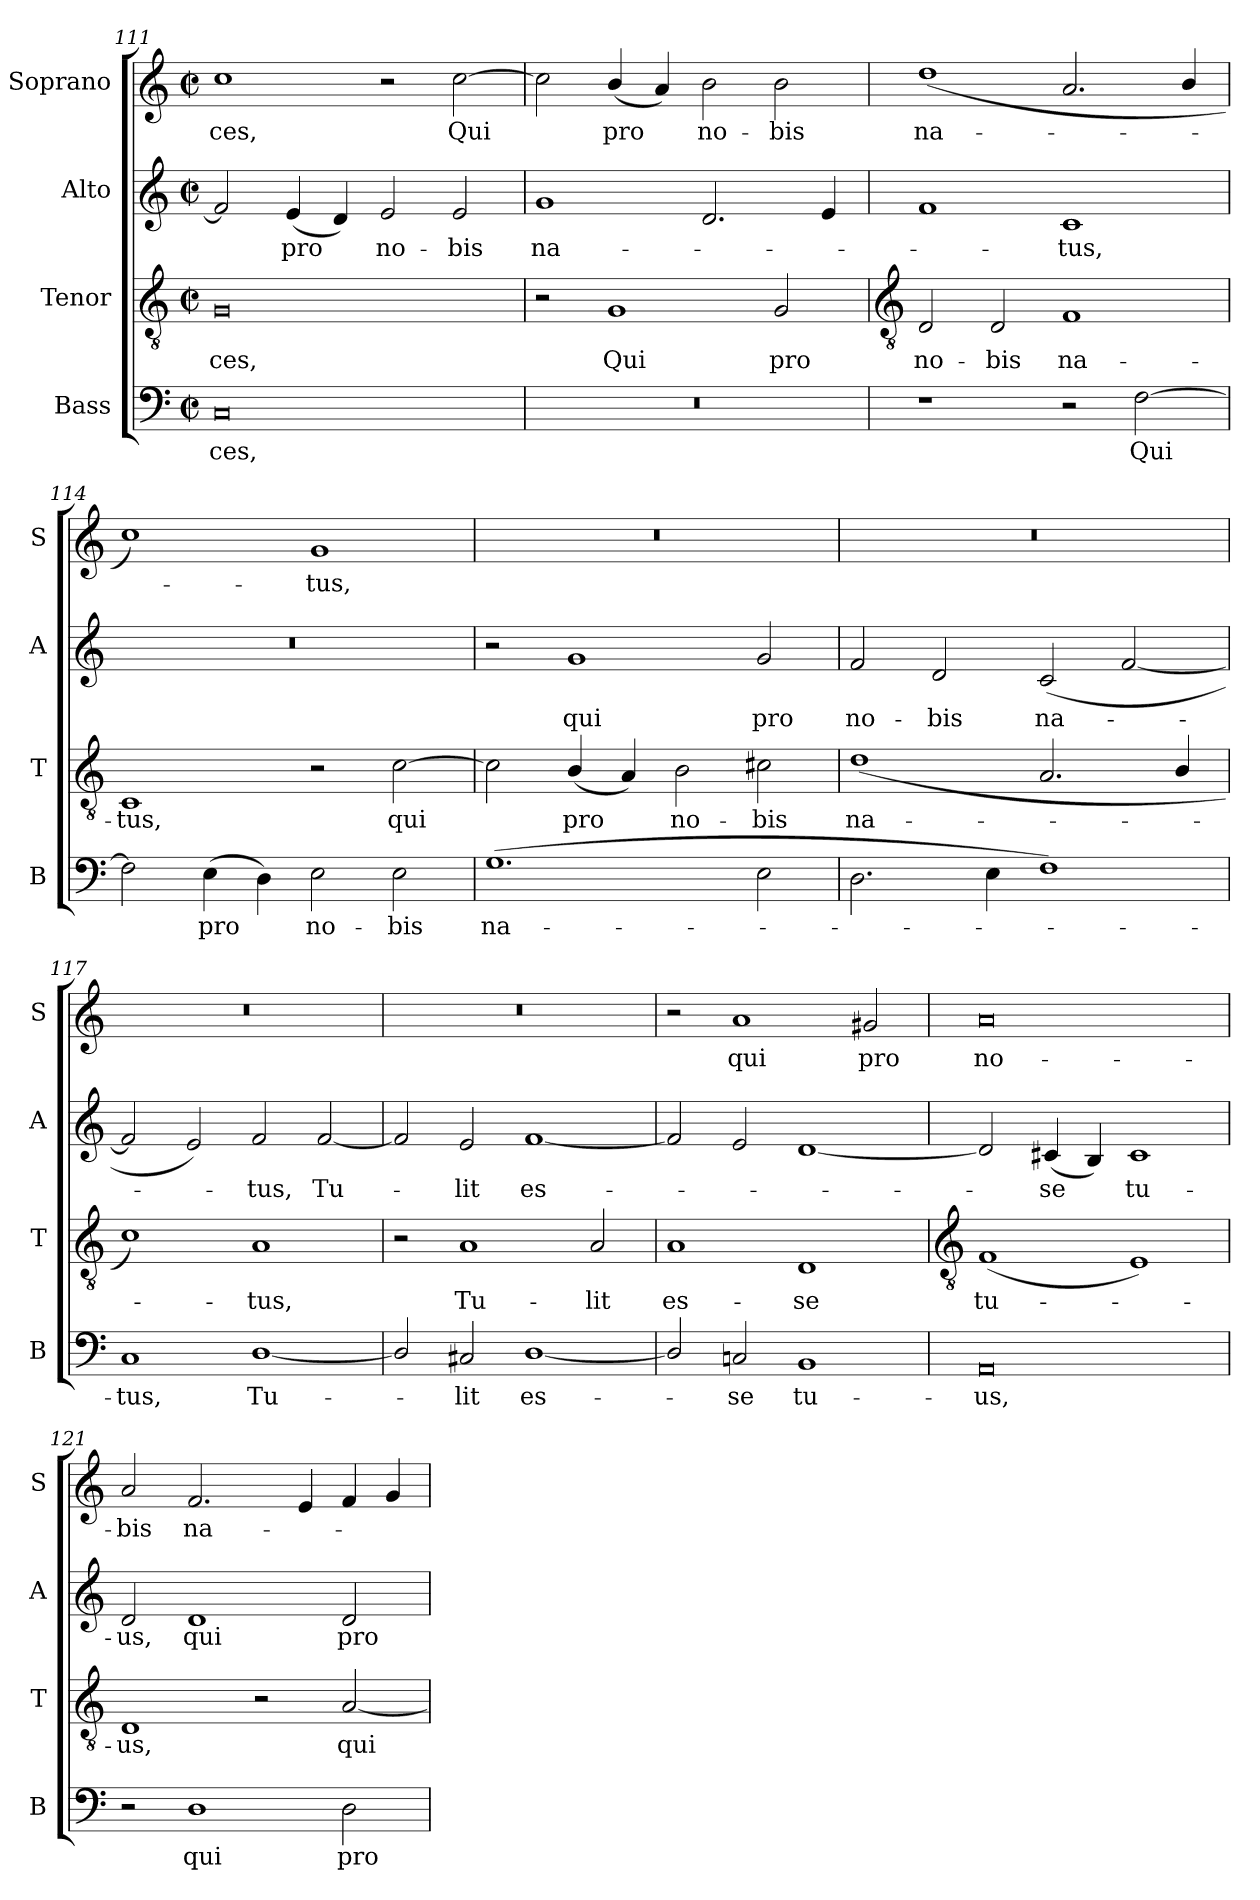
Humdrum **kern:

**kern	**text	**kern	**text	**kern	**text	**kern	**text
*part4	*part4	*part3	*part3	*part2	*part2	*part1	*part1
*staff4	*staff4	*staff3	*staff3	*staff2	*staff2	*staff1	*staff1
*I"Bass	*	*I"Tenor	*	*I"Alto	*	*I"Soprano	*
*I'B	*	*I'T	*	*I'A	*	*I'S	*
*clefF4	*	*clefGv2	*	*clefG2	*	*clefG2	*
*k[]	*	*k[]	*	*k[]	*	*k[]	*
*C:	*	*C:	*	*C:	*	*C:	*
*M4/2	*	*M4/2	*	*M4/2	*	*M4/2	*
*met(c|)	*	*met(c|)	*	*met(c|)	*	*met(c|)	*
=111	=111	=111	=111	=111	=111	=111	=111
!	!LO:LY:b	!	!LO:LY:b	!	!	!	!LO:LY:b
0C	-ces,	0G	-ces,	2f]	.	1cc	ces,
!	!	!	!	!	!LO:LY:b	!	!
.	.	.	.	(<4e	pro	.	.
.	.	.	.	4d)	.	.	.
!	!	!	!	!	!LO:LY:b	!	!
.	.	.	.	2e	no-	2r	.
!	!	!	!	!	!LO:LY:b	!	!LO:LY:b
.	.	.	.	2e	-bis	[2cc	Qui
=112	=112	=112	=112	=112	=112	=112	=112
!	!	!	!	!	!LO:LY:b	!	!
0r	.	2r	.	1g	na-	2cc]	.
!	!	!	!LO:LY:b	!	!	!	!LO:LY:b
.	.	1G	Qui	.	.	(<4b/	pro
.	.	.	.	.	.	4a)	.
!	!	!	!	!	!	!	!LO:LY:b
.	.	.	.	2.d	.	2b	no-
!	!	!	!LO:LY:b	!	!	!	!LO:LY:b
.	.	2G	pro	.	.	2b	-bis
.	.	.	.	4e	.	.	.
!!LO:LB:g=z
=113	=113	=113	=113	=113	=113	=113	=113
*	*	*clefGv2	*	*	*	*	*
!	!	!	!LO:LY:b	!	!	!	!LO:LY:b
1r	.	2D	no-	1f	.	(<1dd/	na-
!	!	!	!LO:LY:b	!	!	!	!
.	.	2D	-bis	.	.	.	.
!	!	!	!LO:LY:b	!	!LO:LY:b	!	!
2r	.	1F	na-	1c	tus,	2.a	.
!	!LO:LY:b	!	!	!	!	!	!
[2F	Qui	.	.	.	.	.	.
.	.	.	.	.	.	4b/	.
=114	=114	=114	=114	=114	=114	=114	=114
!	!	!	!LO:LY:b	!	!	!	!
2F]	.	1C	-tus,	0r	.	1cc/)	.
!	!LO:LY:b	!	!	!	!	!	!
(>4E	pro	.	.	.	.	.	.
4D)	.	.	.	.	.	.	.
!	!LO:LY:b	!	!	!	!	!	!LO:LY:b
2E	no-	2r	.	.	.	1g	tus,
!	!LO:LY:b	!	!LO:LY:b	!	!	!	!
2E	-bis	[2c	qui	.	.	.	.
=115	=115	=115	=115	=115	=115	=115	=115
!	!LO:LY:b	!	!	!	!	!	!
(>1.G	na-	2c]	.	2r	.	0r	.
!	!	!	!LO:LY:b	!	!LO:LY:b	!	!
.	.	(<4B/	pro	1g	qui	.	.
.	.	4A)	.	.	.	.	.
!	!	!	!LO:LY:b	!	!	!	!
.	.	2B	no-	.	.	.	.
!	!	!	!LO:LY:b	!	!LO:LY:b	!	!
2E	.	2c#X	-bis	2g	pro	.	.
=116	=116	=116	=116	=116	=116	=116	=116
!	!	!	!LO:LY:b	!	!LO:LY:b	!	!
2.D	.	(<1d/	na-	2f	no-	0r	.
!	!	!	!	!	!LO:LY:b	!	!
.	.	.	.	2d	-bis	.	.
4E	.	.	.	.	.	.	.
!	!	!	!	!	!LO:LY:b	!	!
1F)	.	2.A	.	(<2c	na-	.	.
.	.	.	.	[2f	.	.	.
.	.	4B/	.	.	.	.	.
=117	=117	=117	=117	=117	=117	=117	=117
!	!LO:LY:b	!	!	!	!	!	!
1C	tus,	1c/)	.	2f]	.	0r	.
.	.	.	.	2e)	.	.	.
!	!LO:LY:b	!	!LO:LY:b	!	!LO:LY:b	!	!
[1D/	Tu-	1A	tus,	2f	tus,	.	.
!	!	!	!	!	!LO:LY:b	!	!
.	.	.	.	[2f	Tu-	.	.
=118	=118	=118	=118	=118	=118	=118	=118
2D/]	.	2r	.	2f]	.	0r	.
!	!LO:LY:b	!	!LO:LY:b	!	!LO:LY:b	!	!
2C#X	lit	1A	Tu-	2e	lit	.	.
!	!LO:LY:b	!	!	!	!LO:LY:b	!	!
[1D/	es-	.	.	[1f	es-	.	.
!	!	!	!LO:LY:b	!	!	!	!
.	.	2A	-lit	.	.	.	.
=119	=119	=119	=119	=119	=119	=119	=119
!	!	!	!LO:LY:b	!	!	!	!
2D/]	.	1A	es-	2f]	.	2r	.
!	!LO:LY:b	!	!	!	!	!	!LO:LY:b
2Cn	se	.	.	2e	.	1a	qui
!	!LO:LY:b	!	!LO:LY:b	!	!	!	!
1BB	tu-	1D	-se	[1d	.	.	.
!	!	!	!	!	!	!	!LO:LY:b
.	.	.	.	.	.	2g#X	pro
!!LO:LB:g=z
=120	=120	=120	=120	=120	=120	=120	=120
*	*	*clefGv2	*	*	*	*	*
!	!LO:LY:b	!	!LO:LY:b	!	!	!	!LO:LY:b
0AA	-us,	(<1F	tu-	2d]	.	0a	no-
!	!	!	!	!	!LO:LY:b	!	!
.	.	.	.	(<4c#X	se	.	.
.	.	.	.	4B)	.	.	.
!	!	!	!	!	!LO:LY:b	!	!
.	.	1E)	.	1c#	tu-	.	.
=121	=121	=121	=121	=121	=121	=121	=121
!	!	!	!LO:LY:b	!	!LO:LY:b	!	!LO:LY:b
2r	.	1D	us,	2d	-us,	2a	-bis
!	!LO:LY:b	!	!	!	!LO:LY:b	!	!LO:LY:b
1D	qui	.	.	1d	qui	2.f	na-
.	.	2r	.	.	.	.	.
.	.	.	.	.	.	4e	.
!	!LO:LY:b	!	!LO:LY:b	!	!LO:LY:b	!	!
2D	pro	[2A	qui	2d	pro	4f	.
.	.	.	.	.	.	4g	.
=	=	=	=	=	=	=	=
*-	*-	*-	*-	*-	*-	*-	*-
